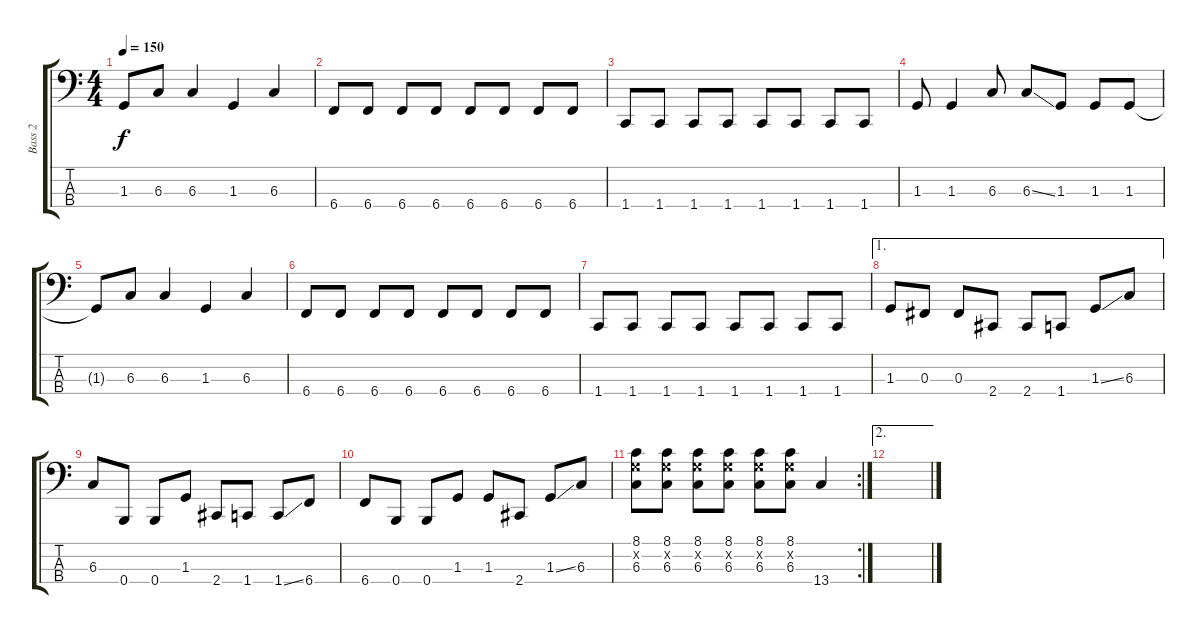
\track ("Bass 2" "Bass 2") {instrument electricbasspick}
\staff {score tabs}
\tuning (E2 B1 Gb1 B0) {hide}
\ts (4 4)
\tempo 150
\clef f4
\ks c
1.3{t}.8{dy f} 6.3.8 6.3.4 1.3.4 6.3.4 |
6.4.8 6.4.8 6.4.8 6.4.8 6.4.8 6.4.8 6.4.8 6.4.8 |
1.4.8 1.4.8 1.4.8 1.4.8 1.4.8 1.4.8 1.4.8 1.4.8 |
1.3.8 1.3.4 6.3.8 6.3{ss}.8 1.3.8 1.3.8 1.3.8 |
1.3{t}.8 6.3.8 6.3.4 1.3.4 6.3.4 |
6.4.8 6.4.8 6.4.8 6.4.8 6.4.8 6.4.8 6.4.8 6.4.8 |
1.4.8 1.4.8 1.4.8 1.4.8 1.4.8 1.4.8 1.4.8 1.4.8 |
\ae 1
1.3.8 0.3.8 0.3.8 2.4.8 2.4.8 1.4.8 1.3{ss}.8 6.3.8 |
6.3.8 0.4.8 0.4.8 1.3.8 2.4.8 1.4.8 1.4{ss}.8 6.4.8 |
6.4.8 0.4.8 0.4.8 1.3.8 1.3.8 2.4.8 1.3{ss}.8 6.3.8 |
\rc 2
(8.1 8.2{x} 6.3).8 (8.1 8.2{x} 6.3).8 (8.1 8.2{x} 6.3).8 (8.1 8.2{x} 6.3).8 (8.1 8.2{x} 6.3).8 (8.1 8.2{x} 6.3).8 13.4.4 |
\ae 2
